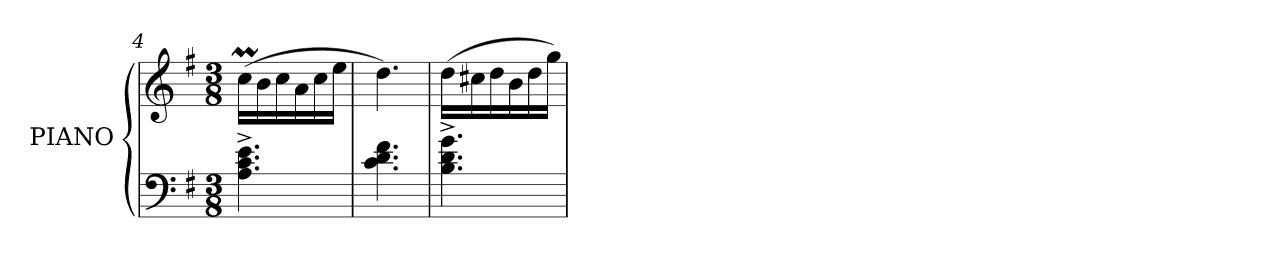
**kern	**kern
*part1	*part1
*staff2	*staff1
*I"PIANO	*
*I'Pno.	*
*clefF4	*clefG2
*k[f#]	*k[f#]
*M3/8	*M3/8
=4	=4
4.A\^ 4.c\^ 4.e\^	(>16ccM\LL
.	16b\
.	16cc\
.	16a\
.	16cc\
.	16ee\JJ
=5	=5
4.c\ 4.d\ 4.f#\	4.dd\)
=6	=6
4.B\^ 4.d\^ 4.g\^	(>16dd\LL
.	16cc#X\
.	16dd\
.	16b\
.	16dd\
.	16gg\JJ)
=	=
*-	*-
